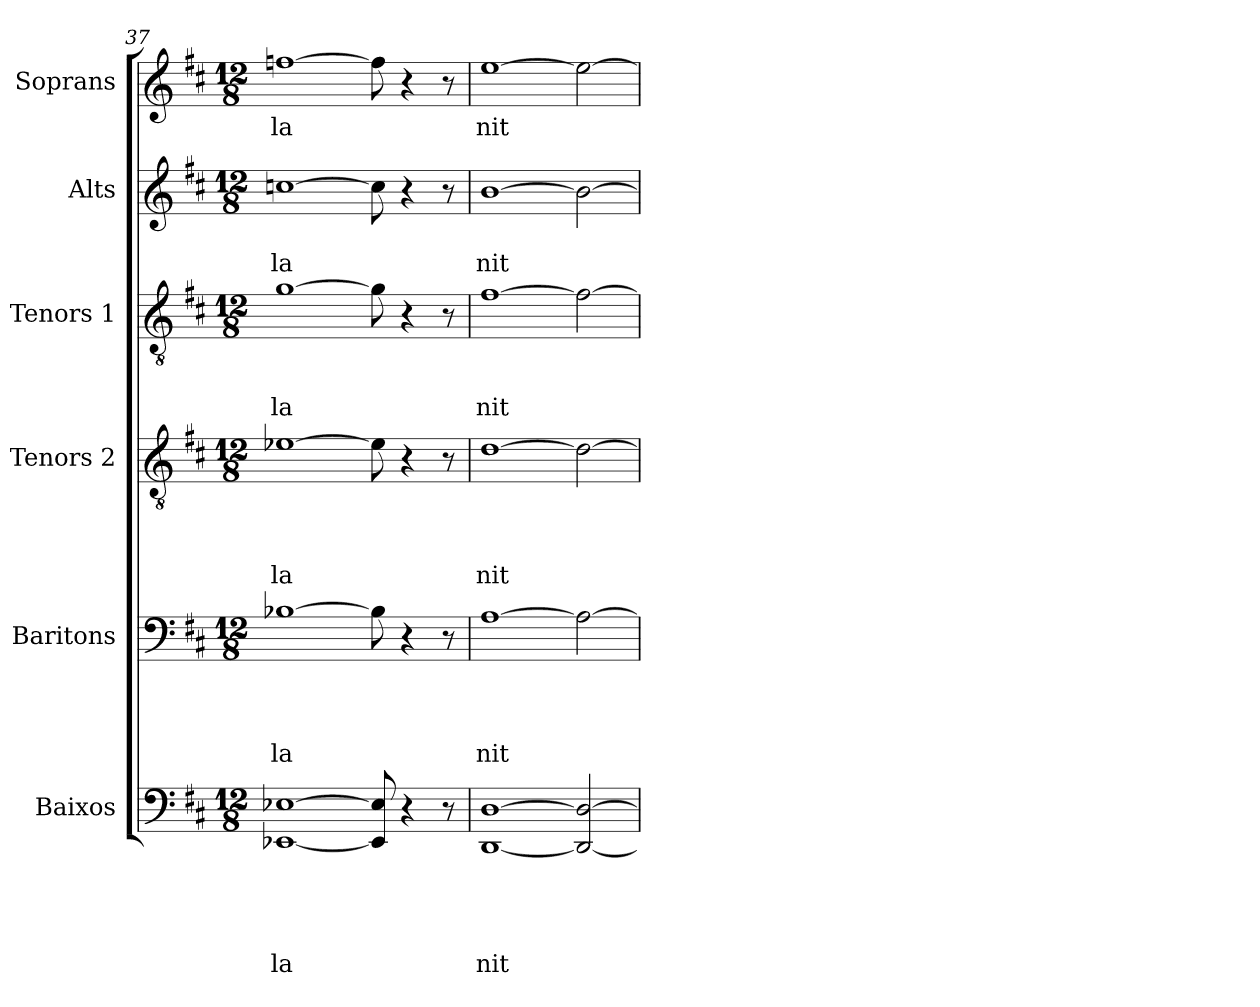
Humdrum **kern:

**kern	**text	**text	**text	**text	**text	**kern	**text	**text	**text	**text	**kern	**text	**text	**text	**text	**kern	**text	**text	**text	**kern	**text	**text	**kern	**text
*part6	*part6	*part6	*part6	*part6	*part6	*part5	*part5	*part5	*part5	*part5	*part4	*part4	*part4	*part4	*part4	*part3	*part3	*part3	*part3	*part2	*part2	*part2	*part1	*part1
*staff6	*staff6	*staff6	*staff6	*staff6	*staff6	*staff5	*staff5	*staff5	*staff5	*staff5	*staff4	*staff4	*staff4	*staff4	*staff4	*staff3	*staff3	*staff3	*staff3	*staff2	*staff2	*staff2	*staff1	*staff1
*I"Baixos	*	*	*	*	*	*I"Baritons	*	*	*	*	*I"Tenors 2	*	*	*	*	*I"Tenors 1	*	*	*	*I"Alts	*	*	*I"Soprans	*
*I'Bxos	*	*	*	*	*	*I'Barits	*	*	*	*	*I'Tens 2	*	*	*	*	*I'Tens 1	*	*	*	*I'Alts	*	*	*I'Soprs	*
*clefF4	*	*	*	*	*	*clefF4	*	*	*	*	*clefGv2	*	*	*	*	*clefGv2	*	*	*	*clefG2	*	*	*clefG2	*
*k[f#c#]	*	*	*	*	*	*k[f#c#]	*	*	*	*	*k[f#c#]	*	*	*	*	*k[f#c#]	*	*	*	*k[f#c#]	*	*	*k[f#c#]	*
*D:	*	*	*	*	*	*D:	*	*	*	*	*D:	*	*	*	*	*D:	*	*	*	*D:	*	*	*D:	*
*M12/8	*	*	*	*	*	*M12/8	*	*	*	*	*M12/8	*	*	*	*	*M12/8	*	*	*	*M12/8	*	*	*M12/8	*
=37	=37	=37	=37	=37	=37	=37	=37	=37	=37	=37	=37	=37	=37	=37	=37	=37	=37	=37	=37	=37	=37	=37	=37	=37
[1EE-X [1E-X	.	.	.	.	la	[1B-X	.	.	.	la	[1e-X	.	.	.	la	[1g	.	.	la	[1ccn	.	la	[1ffn	la
8EE-/] 8E-/]	.	.	.	.	.	8B-\]	.	.	.	.	8e-\]	.	.	.	.	8g\]	.	.	.	8cc\]	.	.	8ff\]	.
4r	.	.	.	.	.	4r	.	.	.	.	4r	.	.	.	.	4r	.	.	.	4r	.	.	4r	.
8r	.	.	.	.	.	8r	.	.	.	.	8r	.	.	.	.	8r	.	.	.	8r	.	.	8r	.
=38	=38	=38	=38	=38	=38	=38	=38	=38	=38	=38	=38	=38	=38	=38	=38	=38	=38	=38	=38	=38	=38	=38	=38	=38
[1DD [1D	.	.	.	.	nit	[1A	.	.	.	nit	[1d	.	.	.	nit	[1f#	.	.	nit	[1b	.	nit	[1ee	nit
2DD/_ 2D/_	.	.	.	.	.	2A\_	.	.	.	.	2d\_	.	.	.	.	2f#\_	.	.	.	2b\_	.	.	2ee\_	.
=	=	=	=	=	=	=	=	=	=	=	=	=	=	=	=	=	=	=	=	=	=	=	=	=
*-	*-	*-	*-	*-	*-	*-	*-	*-	*-	*-	*-	*-	*-	*-	*-	*-	*-	*-	*-	*-	*-	*-	*-	*-
